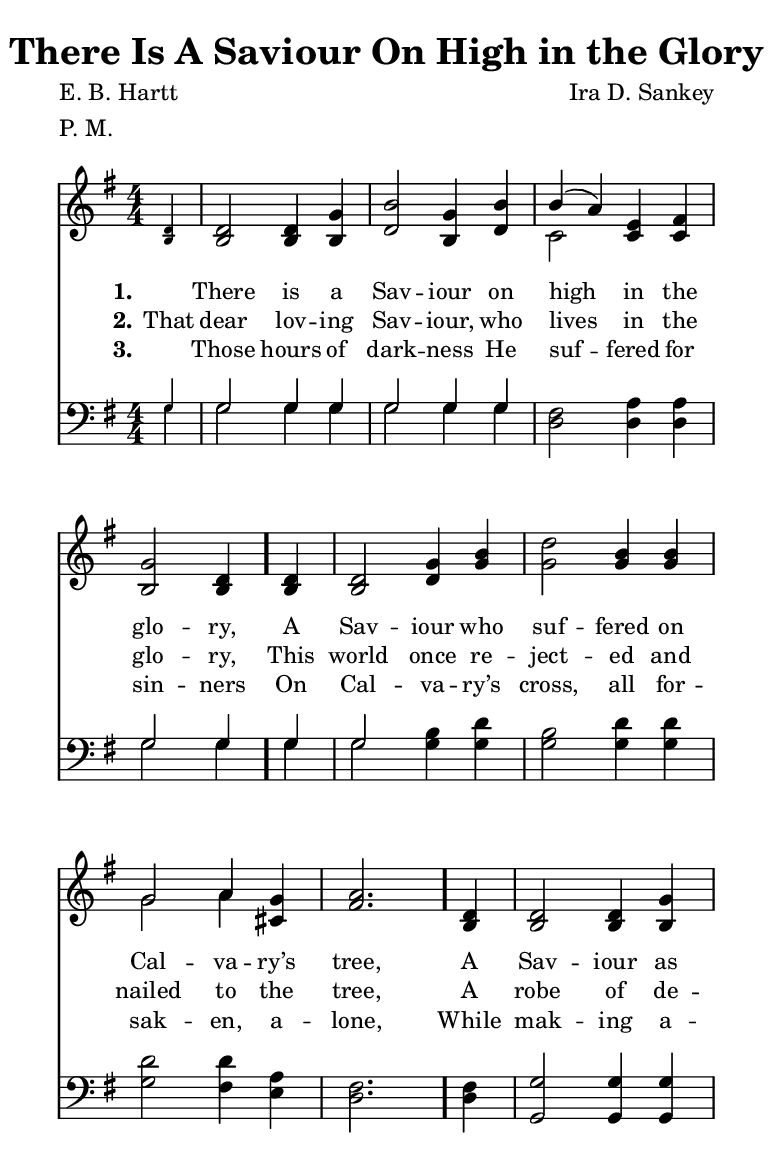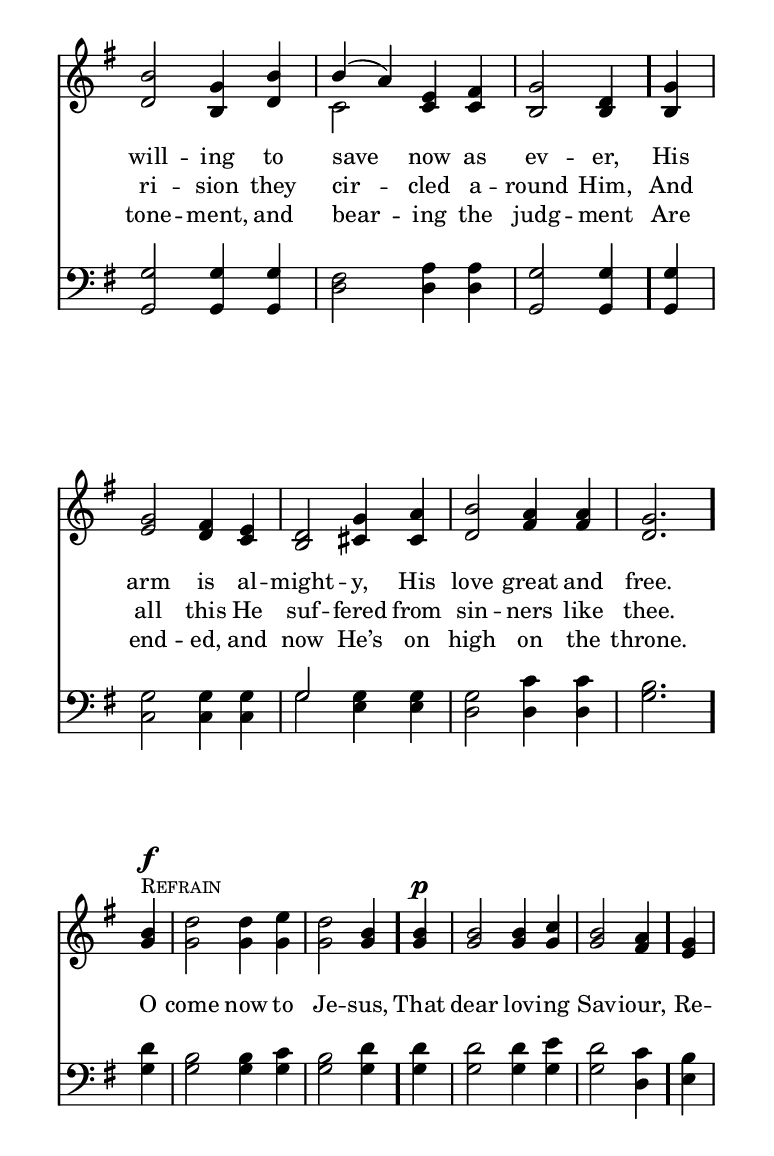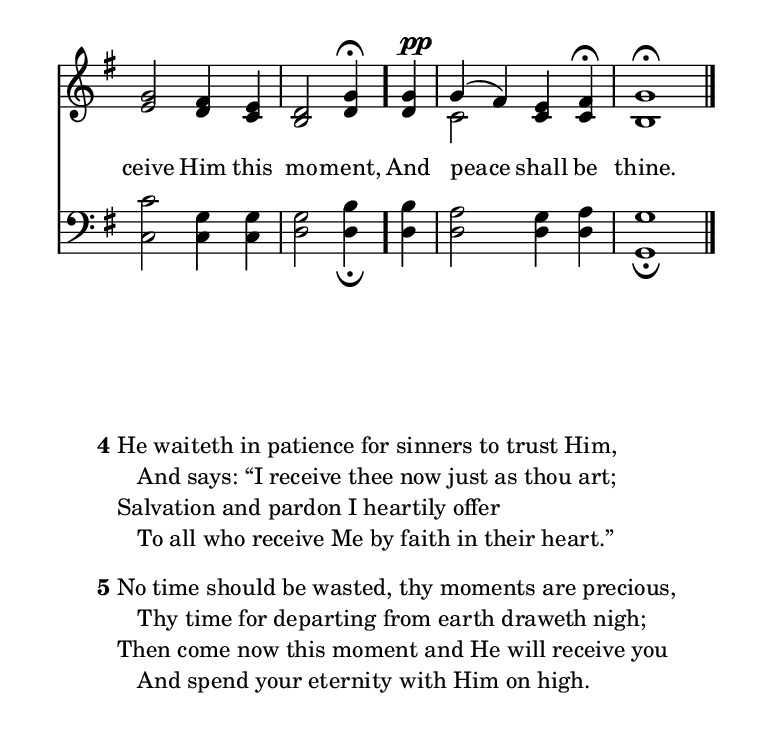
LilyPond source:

\include "common/global.ily"
\paper {
  \include "common/paper.ily"
  ragged-last-bottom = ##t
  systems-per-page = #(cond (is-eogsized 5) (#t #f))
  system-count = #(cond (is-eogsized 6) (#t #f))
}

\header{
  %gospel
  hymnnumber = "124"
  title = "There Is A Saviour On High in the Glory"
  tunename = ""
  meter = "P. M."
  poet = "E. B. Hartt"
  composer = "Ira D. Sankey"
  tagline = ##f
}

ta = { \tempo 4=120 }
tb = { \tempo 4=60 }

global = {
  \include "common/overrides.ily"
  \override Staff.TimeSignature.style = #'numbered
  \time 4/4
  \override Score.MetronomeMark.transparent = ##t % hide all fermata changes too
  \key g \major
  \ta
  \partial 4
  \autoBeamOff
}

notesSoprano = {
\global
\relative c' {

  \once \override NoteHead.font-size = #-4 d4 |
  d2 d4 g | b2 g4 b | b( a) e fis | g2 d4 \eogbreak
  d4 | d2 g4 b | d2 b4 b | g2 a4 g | a2. \eogbreak
  d,4 | d2 d4 g | b2 g4 b | b( a) e fis | g2 d4 \eogbreak
  g4 | g2 fis4 e | d2 g4 a | b2 a4 a | g2. \eogbreak

  << s^\markup { \small \caps "Refrain" } % TODO arrange REFRAIN and dynamic forte appropriately
  { b4^\markup \dynamic f | d2 d4 e d2 b4 } >>
  b^\markup \dynamic p | b2 b4 c | b2 a4
  g4 | g2 fis4 e | d2 \tb g4 \fermata \ta
  g4^\markup \dynamic pp | g( fis) e \tb fis \fermata | g1 \fermata \ta |

  \bar "|."

}
}

notesAlto = {
\global
\relative e' {

  \once \override NoteHead.font-size = #-4 b4 |
  b2 b4 b | d2 b4 d | c2 c4 c | b2 b4
  b4 | b2 d4 g | g2 g4 g | g2 a4 cis, | fis2.
  b,4 | b2 b4 b | d2 b4 d | c2 c4 c | b2 b4
  b4 | e2 d4 c | b2 cis4 cis | d2 fis4 fis | d2.

  g4 | g2 g4 g | g2 g4
  g | g2 g4 g | g2 fis4
  e4 | e2 d4 c | b2 d4
  d4 | c2 c4 c | b1 |

}
}

notesTenor = {
\global
\relative a {

  \once \override NoteHead.font-size = #-4 g4 |
  g2 g4 g | g2 g4 g | fis2 a4 a | g2 g4
  g4 | g2 b4 d | b2 d4 d | d2 d4 a | fis2.
  fis4 | g2 g4 g | g2 g4 g | fis2 a4 a | g2 g4
  g4 | g2 g4 g | g2 g4 g | g2 c4 c | b2.

  d4 | b2 b4 c | b2 d4
  d | d2 d4 e | d2 c4
  b4 | c2 g4 g | g2 b4
  b4 | a2 g4 a | g1 |
}
}

notesBass = {
\global
\relative f {

  \once \override NoteHead.font-size = #-4 g4 |
  g2 g4 g | g2 g4 g | d2 d4 d4 | g2 g4
  g4 | g2 g4 g | g2 g4 g | g2 fis4 e | d2.
  d4 | g,2 g4 g | g2 g4 g | d'2 d4 d | g,2 g4
  g4 | c2 c4 c | g'2 e4 e | d2 d4 d | g2.

  g4 | g2 g4 g | g2 g4
  g | g2 g4 g | g2 d4
  e4 | c2 c4 c | d2 d4_\fermata
  d4 | d2 d4 d | g,1_\fermata |

}
}

Refrain = \lyricmode {

O come now to Je -- sus, \bar "."
That dear lov -- ing Sav -- iour, \bar "."
Re -- ceive Him this mo -- ment, \bar "."
And peace shall be thine. \bar "."

}

wordsA = \lyricmode {
\set stanza = "1."

%{HIDE>%} "" %{<HIDE%} There is a Sav -- iour on high in the glo -- ry, \bar "."
A Sav -- iour who suf -- fered on Cal -- va -- ry’s tree, \bar "."
A Sav -- iour as will -- ing to save now as ev -- er, \bar "."
His arm is al -- might -- y, His love great and free. \bar "."

}

wordsB = \lyricmode {
\set stanza = "2."

That dear lov -- ing Sav -- iour, who lives in the glo -- ry,
This world once re -- ject -- ed and nailed to the tree,
A robe of de -- ri -- sion they cir -- cled a -- round Him,
And all this He suf -- fered from sin -- ners like thee.

\Refrain

}

wordsC = \lyricmode {
\set stanza = "3."

%{HIDE>%} "" %{<HIDE%} Those hours of dark -- ness He suf -- fered for sin -- ners
On Cal -- va -- ry’s cross, all for -- sak -- en, a -- lone,
While mak -- ing a -- tone -- ment, and bear -- ing the judg -- ment
Are end -- ed, and now He’s on high on the throne.

}

wordsD = \markuplist {

\line { He waiteth in patience for sinners to trust Him, }
\line { { \hspace #2 } And says: “I receive thee now just as thou art; }
\line { Salvation and pardon I heartily offer }
\line { { \hspace #2 } To all who receive Me by faith in their heart.” }

}

wordsE = \markuplist {

\line { No time should be wasted, thy moments are precious, }
\line { { \hspace #2 } Thy time for departing from earth draweth nigh; }
\line { Then come now this moment and He will receive you }
\line { { \hspace #2 } And spend your eternity with Him on high. }

}

\score {
  \context ChoirStaff <<
    \context Staff = upper <<
      \set Staff.autoBeaming = ##f
      \set ChoirStaff.systemStartDelimiter = #'SystemStartBar
      \set ChoirStaff.printPartCombineTexts = ##f
      \partcombine #'(2 . 9) \notesSoprano \notesAlto
      \context NullVoice = sopranos { \voiceOne << \notesSoprano >> }
      \context NullVoice = altos { \voiceTwo << \notesAlto >> }
      \context Lyrics = one   \lyricsto sopranos \wordsA
      \context Lyrics = two   \lyricsto sopranos \wordsB
      \context Lyrics = three \lyricsto sopranos \wordsC
    >>
    \context Staff = men <<
      \set Staff.autoBeaming = ##f
      \clef bass
      \set ChoirStaff.printPartCombineTexts = ##f
      \partcombine #'(2 . 9) \notesTenor \notesBass
      \context NullVoice = tenors { \voiceOne << \notesTenor >> }
      \context NullVoice = basses { \voiceTwo << \notesBass >> }
    >>
  >>
  \layout {
    \include "common/layout.ily"
  }
  \midi{
    \include "common/midi.ily"
  }
}

\noPageBreak

\markup { \fill-line { \column {
  \line{ \bold 4 \column { \wordsD } } \combine \null \vspace #0.4
  \line{ \bold 5 \column { \wordsE } } \combine \null \vspace #0.4
} } }

\version "2.19.49"  % necessary for upgrading to future LilyPond versions.

% vi:set et ts=2 sw=2 ai nocindent syntax=lilypond:
